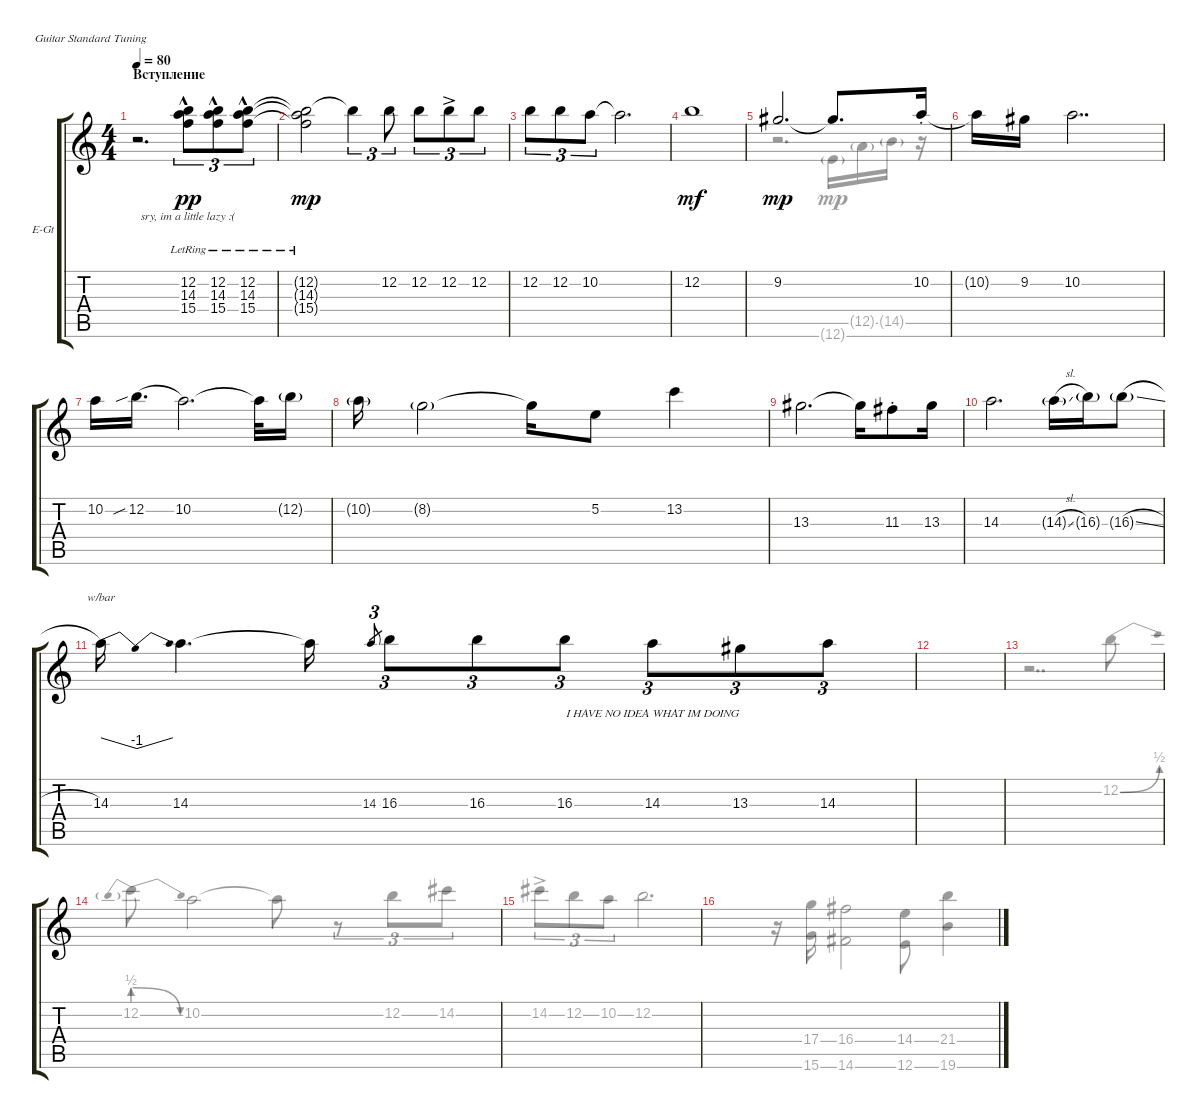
\defaultSystemsLayout 4
\bracketExtendMode groupsimilarinstruments
\firstSystemTrackNameOrientation horizontal
\otherSystemsTrackNameOrientation horizontal
\track ("Clean Guitar" "E-Gt") {instrument electricguitarclean}
\staff {score tabs}
\tuning (E4 B3 G3 D3 A2 E2)
\voice
\ts (4 4)
\section ("" "Вступление")
\tempo 80
\clef g2
\scale
0.485477
\ks c
r.2{d dy pp instrument electricguitarclean} (15.4{hac lr} 14.3 12.2).8{tu (3 2) lyrics (0 "sry, im a little lazy :(") lyrics (1 "") lyrics (2 "") lyrics (3 "") lyrics (4 "")} (14.3{hac lr} 15.4{lr} 12.2).8{tu (3 2) lyrics (0 "") lyrics (1 "") lyrics (2 "") lyrics (3 "") lyrics (4 "")} (12.2{hac lr} 14.3{lr} 15.4{lr}).8{tu (3 2) lyrics (0 "") lyrics (1 "") lyrics (2 "") lyrics (3 "") lyrics (4 "")} |
\scale
0.257261 (12.2{lr t} 14.3{lr t} 15.4{lr t}).2{lyrics (0 "") lyrics (1 "") lyrics (2 "") lyrics (3 "") lyrics (4 "") dy mp} 12.2{t}.4{tu (3 2) lyrics (0 "") lyrics (1 "") lyrics (2 "") lyrics (3 "") lyrics (4 "")} 12.2.8{tu (3 2) lyrics (0 "") lyrics (1 "") lyrics (2 "") lyrics (3 "") lyrics (4 "")} 12.2.8{tu (3 2) lyrics (0 "") lyrics (1 "") lyrics (2 "") lyrics (3 "") lyrics (4 "")} 12.2{ac}.8{tu (3 2) lyrics (0 "") lyrics (1 "") lyrics (2 "") lyrics (3 "") lyrics (4 "")} 12.2.8{tu (3 2) lyrics (0 "") lyrics (1 "") lyrics (2 "") lyrics (3 "") lyrics (4 "")} |
\scale
0.257261 12.2.8{tu (3 2) lyrics (0 "") lyrics (1 "") lyrics (2 "") lyrics (3 "") lyrics (4 "")} 12.2.8{tu (3 2) lyrics (0 "") lyrics (1 "") lyrics (2 "") lyrics (3 "") lyrics (4 "")} 10.2.8{tu (3 2) lyrics (0 "") lyrics (1 "") lyrics (2 "") lyrics (3 "") lyrics (4 "")} 10.2{t}.2{d lyrics (0 "") lyrics (1 "") lyrics (2 "") lyrics (3 "") lyrics (4 "")} |
\scale
0.333333 12.2.1{lyrics (0 "") lyrics (1 "") lyrics (2 "") lyrics (3 "") lyrics (4 "") dy mf} |
\scale
0.333333 9.2.2{d lyrics (0 "") lyrics (1 "") lyrics (2 "") lyrics (3 "") lyrics (4 "") dy mp} 9.2{t}.8{d lyrics (0 "") lyrics (1 "") lyrics (2 "") lyrics (3 "") lyrics (4 "")} 10.2{st}.16{lyrics (0 "") lyrics (1 "") lyrics (2 "") lyrics (3 "") lyrics (4 "")} |
\scale
0.333333 10.2{t}.16{lyrics (0 "") lyrics (1 "") lyrics (2 "") lyrics (3 "") lyrics (4 "")} 9.2.16{lyrics (0 "") lyrics (1 "") lyrics (2 "") lyrics (3 "") lyrics (4 "")} 10.2.2{dd lyrics (0 "") lyrics (1 "") lyrics (2 "") lyrics (3 "") lyrics (4 "")} |
\scale
0.333333 10.2.16{lyrics (0 "") lyrics (1 "") lyrics (2 "") lyrics (3 "") lyrics (4 "")} 12.2{sib}.16{d lyrics (0 "") lyrics (1 "") lyrics (2 "") lyrics (3 "") lyrics (4 "") legatoorigin} 10.2.2{d lyrics (0 "") lyrics (1 "") lyrics (2 "") lyrics (3 "") lyrics (4 "")} 10.2{t}.32{lyrics (0 "") lyrics (1 "") lyrics (2 "") lyrics (3 "") lyrics (4 "")} 12.2{g}.16{lyrics (0 "") lyrics (1 "") lyrics (2 "") lyrics (3 "") lyrics (4 "")} |
\scale
0.333333 10.2{g}.16{lyrics (0 "") lyrics (1 "") lyrics (2 "") lyrics (3 "") lyrics (4 "")} 8.2{g}.2{lyrics (0 "") lyrics (1 "") lyrics (2 "") lyrics (3 "") lyrics (4 "")} 8.2{t}.16{lyrics (0 "") lyrics (1 "") lyrics (2 "") lyrics (3 "") lyrics (4 "")} 5.2.8{lyrics (0 "") lyrics (1 "") lyrics (2 "") lyrics (3 "") lyrics (4 "")} 13.2.4{lyrics (0 "") lyrics (1 "") lyrics (2 "") lyrics (3 "") lyrics (4 "")} |
\scale
0.333333 13.3.2{d lyrics (0 "") lyrics (1 "") lyrics (2 "") lyrics (3 "") lyrics (4 "")} 13.3{t}.16{lyrics (0 "") lyrics (1 "") lyrics (2 "") lyrics (3 "") lyrics (4 "")} 11.3{st}.8{lyrics (0 "") lyrics (1 "") lyrics (2 "") lyrics (3 "") lyrics (4 "")} 13.3.16{lyrics (0 "") lyrics (1 "") lyrics (2 "") lyrics (3 "") lyrics (4 "")} |
\scale
0.333333 14.3.2{d lyrics (0 "") lyrics (1 "") lyrics (2 "") lyrics (3 "") lyrics (4 "")} 14.3{sl g}.16{lyrics (0 "") lyrics (1 "") lyrics (2 "") lyrics (3 "") lyrics (4 "")} 16.3{g}.16{lyrics (0 "") lyrics (1 "") lyrics (2 "") lyrics (3 "") lyrics (4 "")} 16.3{sl g}.8{lyrics (0 "") lyrics (1 "") lyrics (2 "") lyrics (3 "") lyrics (4 "")} |
\scale
0.333333 14.3.16{tbe (dip default 0 0 15 -4 30 0) lyrics (0 "") lyrics (1 "") lyrics (2 "") lyrics (3 "") lyrics (4 "")} 14.3.4{d lyrics (0 "") lyrics (1 "") lyrics (2 "") lyrics (3 "") lyrics (4 "")} 14.3{t}.16{lyrics (0 "") lyrics (1 "") lyrics (2 "") lyrics (3 "") lyrics (4 "")} 14.3.8{tu (3 2) lyrics (0 "") lyrics (1 "") lyrics (2 "") lyrics (3 "") lyrics (4 "") gr} 16.3.8{tu (3 2) lyrics (0 "") lyrics (1 "") lyrics (2 "") lyrics (3 "") lyrics (4 "")} 16.3.8{tu (3 2) lyrics (0 "") lyrics (1 "") lyrics (2 "") lyrics (3 "") lyrics (4 "")} 16.3.8{tu (3 2) lyrics (0 "") lyrics (1 "") lyrics (2 "") lyrics (3 "") lyrics (4 "")} 14.3.8{tu (3 2) lyrics (0 "") lyrics (1 "I HAVE NO IDEA WHAT IM DOING") lyrics (2 "") lyrics (3 "") lyrics (4 "")} 13.3.8{tu (3 2) lyrics (0 "") lyrics (1 "") lyrics (2 "") lyrics (3 "") lyrics (4 "")} 14.3.8{tu (3 2) lyrics (0 "") lyrics (1 "") lyrics (2 "") lyrics (3 "") lyrics (4 "")} |
\scale
0.333333 |
\scale
0.333333 |
\scale
0.333333 |
\scale
0.333333 |
\scale
0.333333
\voice
\clef g2
\ottava regular
\simile none
\scale
0.485477
\ks c
|
\scale
0.257261 |
\scale
0.257261 |
\scale
0.333333 |
\scale
0.333333 r.2{d} 12.6{g}.16 12.5{g}.16 14.5{g}.16 r.16 |
\scale
0.333333 |
\scale
0.333333 |
\scale
0.333333 |
\scale
0.333333 |
\scale
0.333333 |
\scale
0.333333 |
\scale
0.333333 |
\scale
0.333333 r.2{dd} 12.2{be (bend 18.599999999999998 0 29.4 2)}.8 |
\scale
0.333333 12.2{be (prebendrelease 0 2 45 0)}.8 10.2.2 10.2{t}.8 r.8{tu (3 2)} 12.2.8{tu (3 2)} 14.2.8{tu (3 2)} |
\scale
0.333333 14.2{ac}.8{tu (3 2)} 12.2.8{tu (3 2)} 10.2.8{tu (3 2)} 12.2.2{d} |
\scale
0.333333 r.16 (17.4 15.6).16 (16.4 14.6).2 (12.6 14.4).8 (21.4 19.6).4
